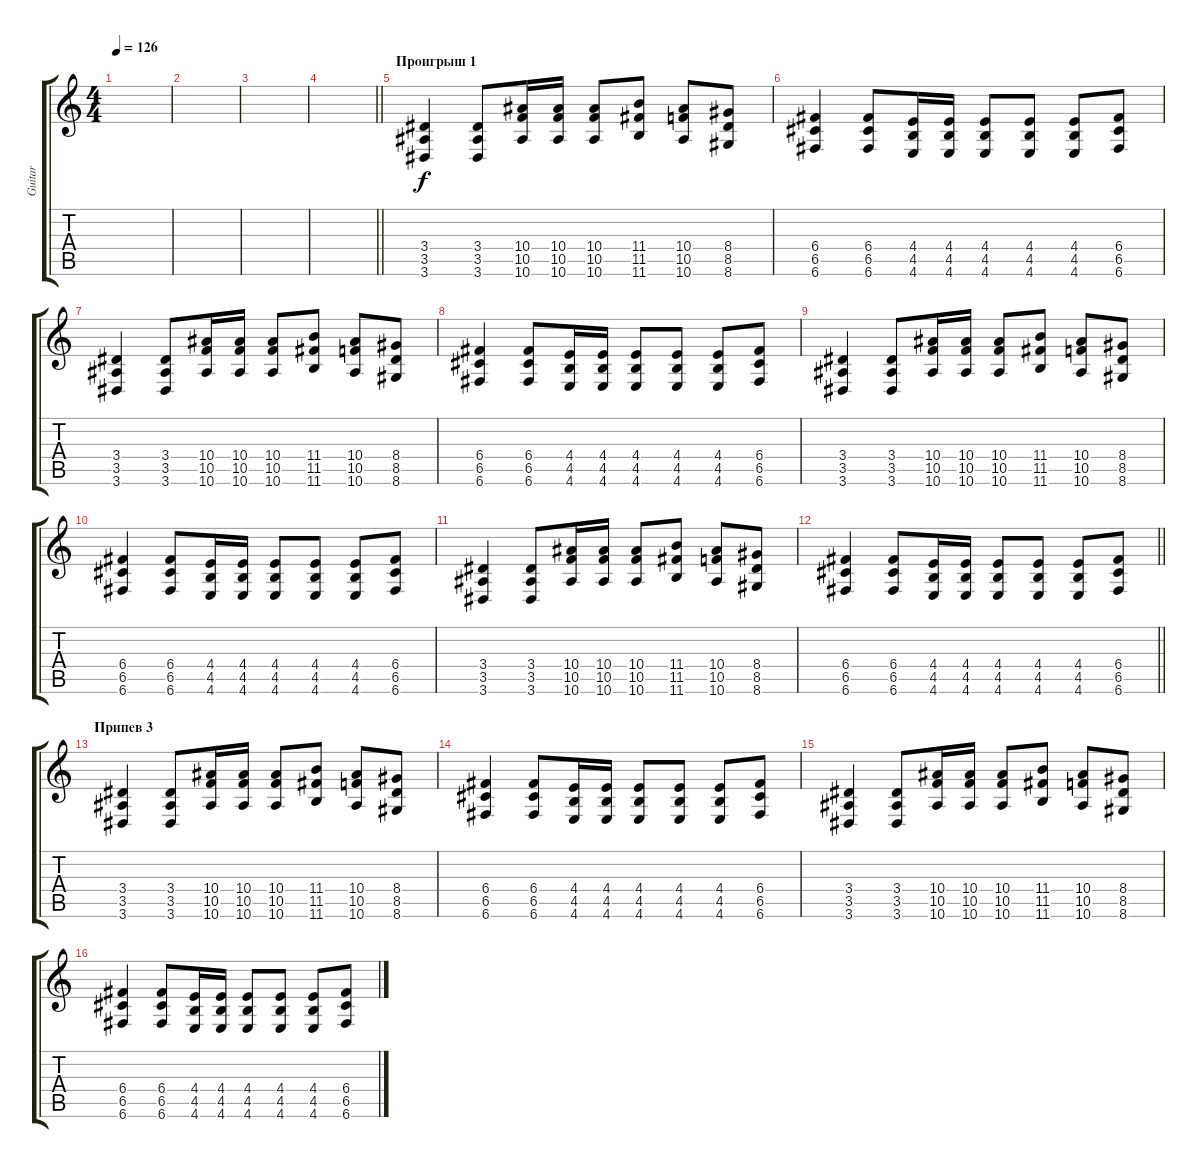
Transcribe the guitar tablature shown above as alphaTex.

\track ("Guitar" "Guitar") {instrument electricguitarclean}
\staff {score tabs}
\tuning (D4 A3 F3 C3 G2 C2) {hide}
\ts (4 4)
\tempo 126
\clef g2
\ks c
|
|
|
\barLineRight lightlight
|
\section ("" "Проигрыш 1")
(3.4 3.5 3.6).4 (3.4 3.5 3.6).8 (10.4 10.5 10.6).16 (10.4 10.5 10.6).16 (10.4 10.5 10.6).8 (11.4 11.5 11.6).8 (10.4 10.5 10.6).8 (8.4 8.5 8.6).8 |
(6.4 6.5 6.6).4 (6.4 6.5 6.6).8 (4.4 4.5 4.6).16 (4.4 4.5 4.6).16 (4.4 4.5 4.6).8 (4.4 4.5 4.6).8 (4.4 4.5 4.6).8 (6.4 6.5 6.6).8 |
(3.4 3.5 3.6).4 (3.4 3.5 3.6).8 (10.4 10.5 10.6).16 (10.4 10.5 10.6).16 (10.4 10.5 10.6).8 (11.4 11.5 11.6).8 (10.4 10.5 10.6).8 (8.4 8.5 8.6).8 |
(6.4 6.5 6.6).4 (6.4 6.5 6.6).8 (4.4 4.5 4.6).16 (4.4 4.5 4.6).16 (4.4 4.5 4.6).8 (4.4 4.5 4.6).8 (4.4 4.5 4.6).8 (6.4 6.5 6.6).8 |
(3.4 3.5 3.6).4 (3.4 3.5 3.6).8 (10.4 10.5 10.6).16 (10.4 10.5 10.6).16 (10.4 10.5 10.6).8 (11.4 11.5 11.6).8 (10.4 10.5 10.6).8 (8.4 8.5 8.6).8 |
(6.4 6.5 6.6).4 (6.4 6.5 6.6).8 (4.4 4.5 4.6).16 (4.4 4.5 4.6).16 (4.4 4.5 4.6).8 (4.4 4.5 4.6).8 (4.4 4.5 4.6).8 (6.4 6.5 6.6).8 |
(3.4 3.5 3.6).4 (3.4 3.5 3.6).8 (10.4 10.5 10.6).16 (10.4 10.5 10.6).16 (10.4 10.5 10.6).8 (11.4 11.5 11.6).8 (10.4 10.5 10.6).8 (8.4 8.5 8.6).8 |
\barLineRight lightlight
(6.4 6.5 6.6).4 (6.4 6.5 6.6).8 (4.4 4.5 4.6).16 (4.4 4.5 4.6).16 (4.4 4.5 4.6).8 (4.4 4.5 4.6).8 (4.4 4.5 4.6).8 (6.4 6.5 6.6).8 |
\section ("" "Припев 3")
(3.4 3.5 3.6).4 (3.4 3.5 3.6).8 (10.4 10.5 10.6).16 (10.4 10.5 10.6).16 (10.4 10.5 10.6).8 (11.4 11.5 11.6).8 (10.4 10.5 10.6).8 (8.4 8.5 8.6).8 |
(6.4 6.5 6.6).4 (6.4 6.5 6.6).8 (4.4 4.5 4.6).16 (4.4 4.5 4.6).16 (4.4 4.5 4.6).8 (4.4 4.5 4.6).8 (4.4 4.5 4.6).8 (6.4 6.5 6.6).8 |
(3.4 3.5 3.6).4 (3.4 3.5 3.6).8 (10.4 10.5 10.6).16 (10.4 10.5 10.6).16 (10.4 10.5 10.6).8 (11.4 11.5 11.6).8 (10.4 10.5 10.6).8 (8.4 8.5 8.6).8 |
(6.4 6.5 6.6).4 (6.4 6.5 6.6).8 (4.4 4.5 4.6).16 (4.4 4.5 4.6).16 (4.4 4.5 4.6).8 (4.4 4.5 4.6).8 (4.4 4.5 4.6).8 (6.4 6.5 6.6).8
